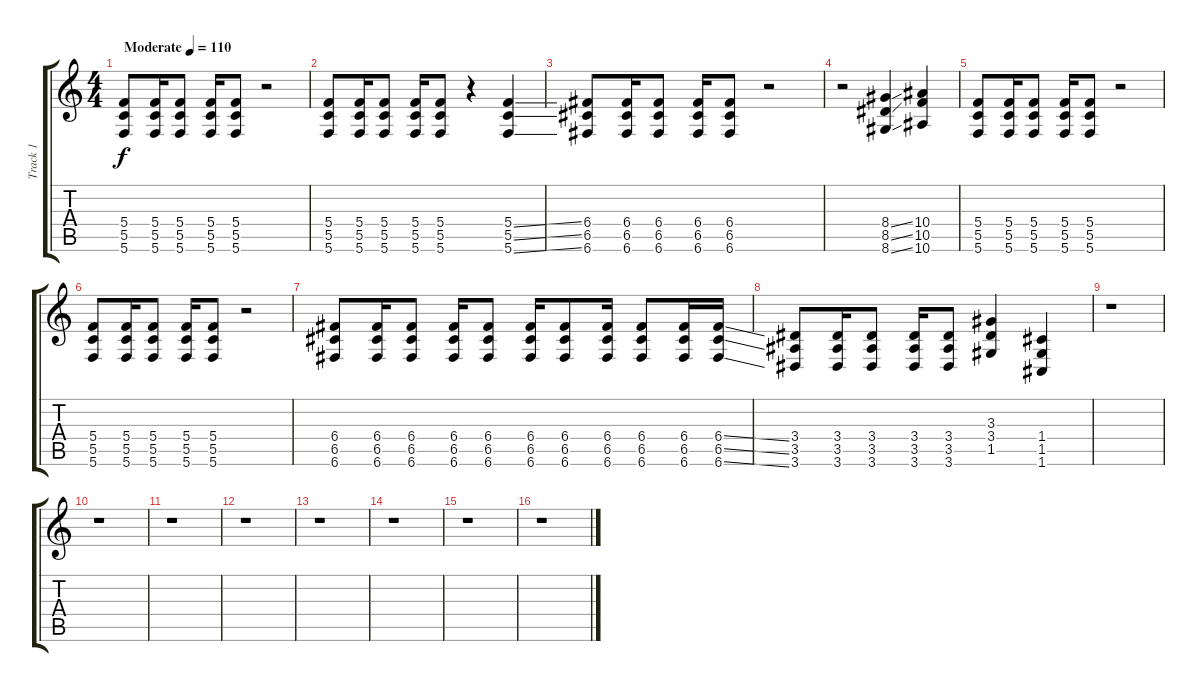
\track ("Track 1" "Track 1") {instrument distortionguitar}
\staff {score tabs}
\tuning (D4 A3 F3 C3 G2 C2) {hide}
\ts (4 4)
\tempo (110 "Moderate")
\clef g2
\ks c
(5.4 5.5 5.6).8{dy f instrument distortionguitar} (5.4 5.5 5.6).16 (5.4 5.5 5.6).8 (5.4 5.5 5.6).16 (5.4 5.5 5.6).8 r.2 |
(5.4 5.5 5.6).8 (5.4 5.5 5.6).16 (5.4 5.5 5.6).8 (5.4 5.5 5.6).16 (5.4 5.5 5.6).8 r.4 (5.4{ss} 5.5{ss} 5.6{ss}).4 |
(6.4 6.5 6.6).8 (6.4 6.5 6.6).16 (6.4 6.5 6.6).8 (6.4 6.5 6.6).16 (6.4 6.5 6.6).8 r.2 |
r.2 (8.4{ss} 8.5{ss} 8.6{ss}).4 (10.4 10.5 10.6).4 |
(5.4 5.5 5.6).8 (5.4 5.5 5.6).16 (5.4 5.5 5.6).8 (5.4 5.5 5.6).16 (5.4 5.5 5.6).8 r.2 |
(5.4 5.5 5.6).8 (5.4 5.5 5.6).16 (5.4 5.5 5.6).8 (5.4 5.5 5.6).16 (5.4 5.5 5.6).8 r.2 |
(6.4 6.5 6.6).8 (6.4 6.5 6.6).16 (6.4 6.5 6.6).8 (6.4 6.5 6.6).16 (6.4 6.5 6.6).8 (6.4 6.5 6.6).16 (6.4 6.5 6.6).8 (6.4 6.5 6.6).16 (6.4 6.5 6.6).8 (6.4 6.5 6.6).16 (6.4{ss} 6.5{ss} 6.6{ss}).16 |
(3.4 3.5 3.6).8 (3.4 3.5 3.6).16 (3.4 3.5 3.6).8 (3.4 3.5 3.6).16 (3.4 3.5 3.6).8 (3.3 3.4 1.5).4 (1.4 1.5 1.6).4 |
r.1 |
r.1 |
r.1 |
r.1 |
r.1 |
r.1 |
r.1 |
r.1
